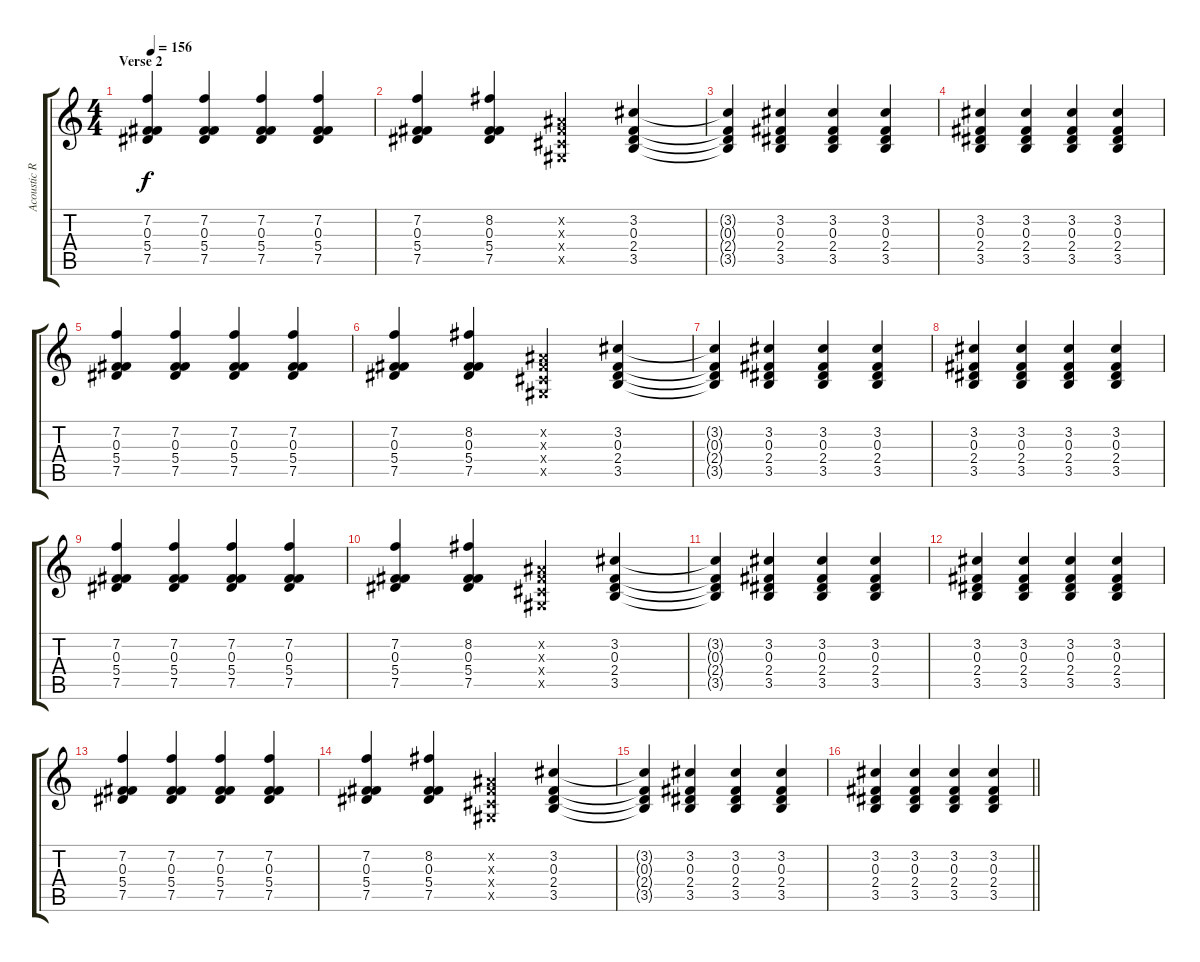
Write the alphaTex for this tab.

\track ("Acoustic Rhytm Guitar [L]" "Acoustic R") {instrument acousticguitarsteel}
\staff {score tabs}
\tuning (Eb4 Bb3 Gb3 Db3 Ab2 Db2) {hide}
\ts (4 4)
\section ("" "Verse 2")
\tempo 156
\clef g2
\ks c
(7.2 0.3 5.4 7.5).4{dy f} (7.2 0.3 5.4 7.5).4 (7.2 0.3 5.4 7.5).4 (7.2 0.3 5.4 7.5).4 |
(7.2 0.3 5.4 7.5).4 (8.2 0.3 5.4 7.5).4 (0.2{x} 0.3{x} 0.4{x} 0.5{x}).4 (3.2 0.3 2.4 3.5).4 |
(3.2{t} 0.3{t} 2.4{t} 3.5{t}).4 (3.2 0.3 2.4 3.5).4 (3.2 0.3 2.4 3.5).4 (3.2 0.3 2.4 3.5).4 |
(3.2 0.3 2.4 3.5).4 (3.2 0.3 2.4 3.5).4 (3.2 0.3 2.4 3.5).4 (3.2 0.3 2.4 3.5).4 |
(7.2 0.3 5.4 7.5).4 (7.2 0.3 5.4 7.5).4 (7.2 0.3 5.4 7.5).4 (7.2 0.3 5.4 7.5).4 |
(7.2 0.3 5.4 7.5).4 (8.2 0.3 5.4 7.5).4 (0.2{x} 0.3{x} 0.4{x} 0.5{x}).4 (3.2 0.3 2.4 3.5).4 |
(3.2{t} 0.3{t} 2.4{t} 3.5{t}).4 (3.2 0.3 2.4 3.5).4 (3.2 0.3 2.4 3.5).4 (3.2 0.3 2.4 3.5).4 |
(3.2 0.3 2.4 3.5).4 (3.2 0.3 2.4 3.5).4 (3.2 0.3 2.4 3.5).4 (3.2 0.3 2.4 3.5).4 |
(7.2 0.3 5.4 7.5).4 (7.2 0.3 5.4 7.5).4 (7.2 0.3 5.4 7.5).4 (7.2 0.3 5.4 7.5).4 |
(7.2 0.3 5.4 7.5).4 (8.2 0.3 5.4 7.5).4 (0.2{x} 0.3{x} 0.4{x} 0.5{x}).4 (3.2 0.3 2.4 3.5).4 |
(3.2{t} 0.3{t} 2.4{t} 3.5{t}).4 (3.2 0.3 2.4 3.5).4 (3.2 0.3 2.4 3.5).4 (3.2 0.3 2.4 3.5).4 |
(3.2 0.3 2.4 3.5).4 (3.2 0.3 2.4 3.5).4 (3.2 0.3 2.4 3.5).4 (3.2 0.3 2.4 3.5).4 |
(7.2 0.3 5.4 7.5).4 (7.2 0.3 5.4 7.5).4 (7.2 0.3 5.4 7.5).4 (7.2 0.3 5.4 7.5).4 |
(7.2 0.3 5.4 7.5).4 (8.2 0.3 5.4 7.5).4 (0.2{x} 0.3{x} 0.4{x} 0.5{x}).4 (3.2 0.3 2.4 3.5).4 |
(3.2{t} 0.3{t} 2.4{t} 3.5{t}).4 (3.2 0.3 2.4 3.5).4 (3.2 0.3 2.4 3.5).4 (3.2 0.3 2.4 3.5).4 |
\barLineRight lightlight
(3.2 0.3 2.4 3.5).4 (3.2 0.3 2.4 3.5).4 (3.2 0.3 2.4 3.5).4 (3.2 0.3 2.4 3.5).4
